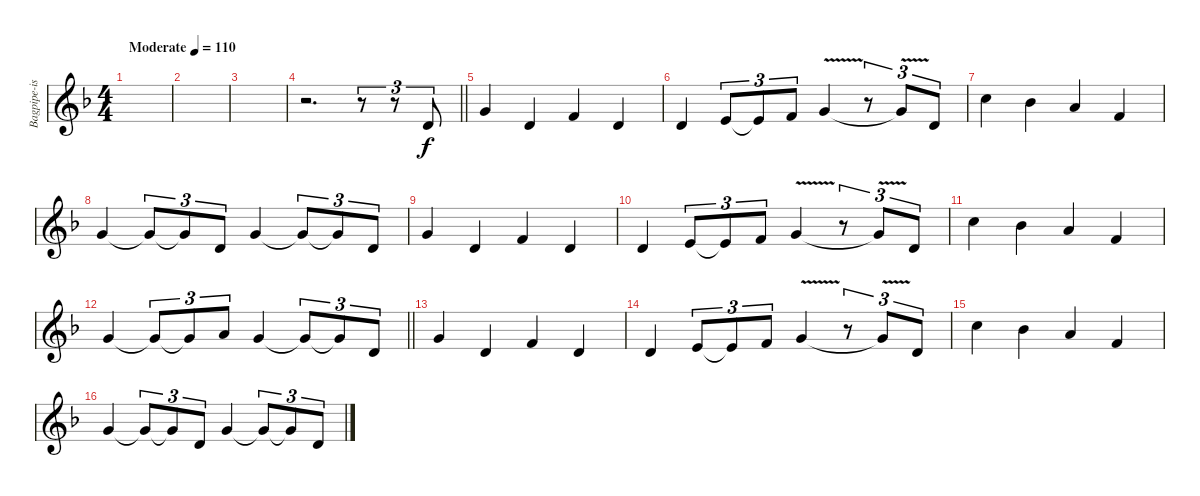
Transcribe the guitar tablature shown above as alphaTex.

\track ("Bagpipe-ish" "Bagpipe-is") {instrument fiddle}
\staff {score}
\tuning (E4 B3 G3 D3 A2 E2) {hide}
\ts (4 4)
\section ("" "")
\tempo (110 "Moderate")
\clef g2
\ks f
|
|
|
\barLineRight lightlight
r.2{d} r.8{tu (3 2)} r.8{tu (3 2)} 7.3.8{tu (3 2)} |
\section ("" "")
8.2.4 7.3.4 10.3.4 7.3.4 |
7.3.4 9.3.8{tu (3 2)} 9.3{t}.8{tu (3 2)} 10.3.8{tu (3 2)} 8.2{v}.4 r.8{tu (3 2)} 8.2{t}.8{tu (3 2)} 7.3.8{tu (3 2)} |
8.1.4 6.1.4 10.2.4 6.2.4 |
8.2.4 8.2{t}.8{tu (3 2)} 8.2{t}.8{tu (3 2)} 7.3.8{tu (3 2)} 8.2.4 8.2{t}.8{tu (3 2)} 8.2{t}.8{tu (3 2)} 7.3.8{tu (3 2)} |
8.2.4 7.3.4 10.3.4 7.3.4 |
7.3.4 9.3.8{tu (3 2)} 9.3{t}.8{tu (3 2)} 10.3.8{tu (3 2)} 8.2{v}.4 r.8{tu (3 2)} 8.2{t}.8{tu (3 2)} 7.3.8{tu (3 2)} |
8.1.4 6.1.4 10.2.4 6.2.4 |
\barLineRight lightlight
8.2.4 8.2{t}.8{tu (3 2)} 8.2{t}.8{tu (3 2)} 10.2.8{tu (3 2)} 8.2.4 8.2{t}.8{tu (3 2)} 8.2{t}.8{tu (3 2)} 7.3.8{tu (3 2)} |
\section ("" "")
8.2.4 7.3.4 10.3.4 7.3.4 |
7.3.4 9.3.8{tu (3 2)} 9.3{t}.8{tu (3 2)} 10.3.8{tu (3 2)} 8.2{v}.4 r.8{tu (3 2)} 8.2{t}.8{tu (3 2)} 7.3.8{tu (3 2)} |
8.1.4 6.1.4 10.2.4 6.2.4 |
8.2.4 8.2{t}.8{tu (3 2)} 8.2{t}.8{tu (3 2)} 7.3.8{tu (3 2)} 8.2.4 8.2{t}.8{tu (3 2)} 8.2{t}.8{tu (3 2)} 7.3.8{tu (3 2)}
